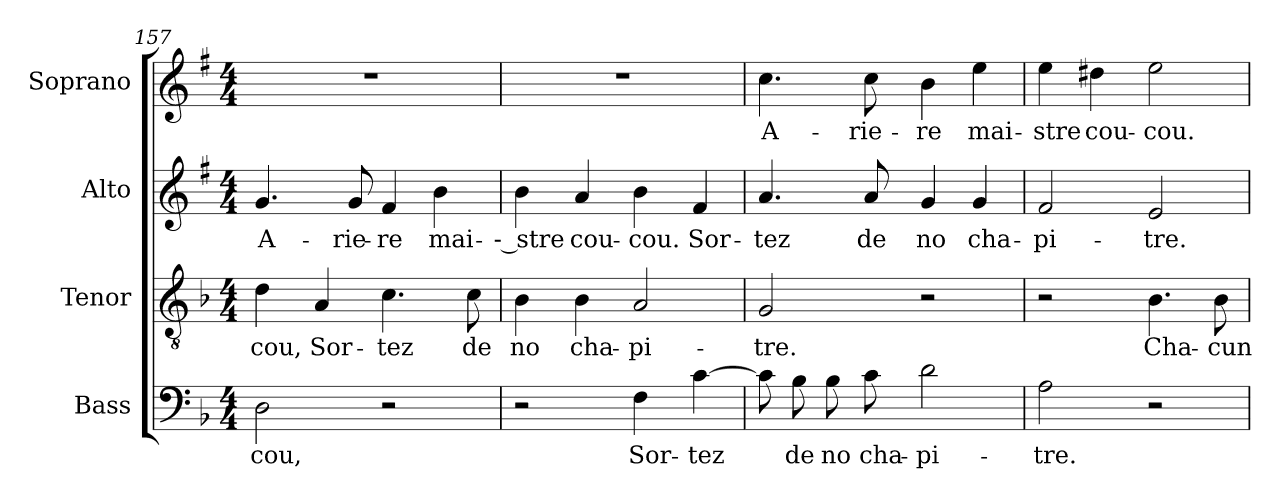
**kern	**text	**kern	**text	**kern	**text	**kern	**text
*part4	*part4	*part3	*part3	*part2	*part2	*part1	*part1
*staff4	*staff4	*staff3	*staff3	*staff2	*staff2	*staff1	*staff1
*I"Bass	*	*I"Tenor	*	*I"Alto	*	*I"Soprano	*
*I'Bass	*	*I'Tenor	*	*I'Alto	*	*I'Soprano	*
*clefF4	*	*clefGv2	*	*clefG2	*	*clefG2	*
*	*	*	*	*ITrd1c2	*	*ITrd1c2	*
*k[b-]	*	*k[b-]	*	*k[b-]	*	*k[b-]	*
*d:	*	*d:	*	*d:	*	*d:	*
*M4/4	*	*M4/4	*	*M4/4	*	*M4/4	*
=157	=157	=157	=157	=157	=157	=157	=157
!	!LO:LY:b:color=#000000	!	!	!	!	!	!
!	!	!	!LO:LY:b:color=#000000	!	!	!	!
!	!	!	!	!	!LO:LY:b:color=#000000	!	!
2Di\	-cou,	4di\	-cou,	4.fi/	A-	1r	.
!	!	!	!LO:LY:b:color=#000000	!	!	!	!
.	.	4Ai/	Sor-	.	.	.	.
!	!	!	!	!	!LO:LY:b:color=#000000	!	!
.	.	.	.	8fi/	-rie-	.	.
!	!	!	!LO:LY:b:color=#000000	!	!	!	!
!	!	!	!	!	!LO:LY:b:color=#000000	!	!
2r	.	4.ci\	-tez	4ei/	-re	.	.
!	!	!	!	!	!LO:LY:b:color=#000000	!	!
.	.	.	.	4ai\	mai-	.	.
!	!	!	!LO:LY:b:color=#000000	!	!	!	!
.	.	8ci\	de	.	.	.	.
!!LO:PB:g=z
=158	=158	=158	=158	=158	=158	=158	=158
!	!	!	!LO:LY:b:color=#000000	!	!	!	!
!	!	!	!	!	!LO:LY:b:color=#000000	!	!
2r	.	4B-i\	no	4ai\	-- stre	1r	.
!	!	!	!LO:LY:b:color=#000000	!	!	!	!
!	!	!	!	!	!LO:LY:b:color=#000000	!	!
.	.	4B-i\	cha-	4gi/	cou-	.	.
!	!LO:LY:b:color=#000000	!	!	!	!	!	!
!	!	!	!LO:LY:b:color=#000000	!	!	!	!
!	!	!	!	!	!LO:LY:b:color=#000000	!	!
4Fi\	Sor-	2Ai/	-pi-	4ai\	-cou.	.	.
!	!LO:LY:b:color=#000000	!	!	!	!	!	!
!	!	!	!	!	!LO:LY:b:color=#000000	!	!
[4ci\	-tez	.	.	4ei/	Sor-	.	.
=159	=159	=159	=159	=159	=159	=159	=159
!	!	!	!LO:LY:b:color=#000000	!	!	!	!
!	!	!	!	!	!LO:LY:b:color=#000000	!	!
!	!	!	!	!	!	!	!LO:LY:b:color=#000000
8ci\]	.	2Gi/	-tre.	4.gi/	-tez	4.b-i\	A-
!	!LO:LY:b:color=#000000	!	!	!	!	!	!
8B-i\	de	.	.	.	.	.	.
!	!LO:LY:b:color=#000000	!	!	!	!	!	!
8B-i\	no	.	.	.	.	.	.
!	!LO:LY:b:color=#000000	!	!	!	!	!	!
!	!	!	!	!	!LO:LY:b:color=#000000	!	!
!	!	!	!	!	!	!	!LO:LY:b:color=#000000
8ci\	cha-	.	.	8gi/	de	8b-i\	-rie-
!	!LO:LY:b:color=#000000	!	!	!	!	!	!
!	!	!	!	!	!LO:LY:b:color=#000000	!	!
!	!	!	!	!	!	!	!LO:LY:b:color=#000000
2di\	-pi-	2r	.	4fi/	no	4ai\	-re
!	!	!	!	!	!LO:LY:b:color=#000000	!	!
!	!	!	!	!	!	!	!LO:LY:b:color=#000000
.	.	.	.	4fi/	cha-	4ddi\	mai-
=160	=160	=160	=160	=160	=160	=160	=160
!	!LO:LY:b:color=#000000	!	!	!	!	!	!
!	!	!	!	!	!LO:LY:b:color=#000000	!	!
!	!	!	!	!	!	!	!LO:LY:b:color=#000000
2Ai\	-tre.	2r	.	2ei/	-pi-	4ddi\	-stre
!	!	!	!	!	!	!	!LO:LY:b:color=#000000
.	.	.	.	.	.	4cc#Xi\	cou-
!	!	!	!LO:LY:b:color=#000000	!	!	!	!
!	!	!	!	!	!LO:LY:b:color=#000000	!	!
!	!	!	!	!	!	!	!LO:LY:b:color=#000000
2r	.	4.B-i\	Cha-	2di/	-tre.	2ddi\	-cou.
!	!	!	!LO:LY:b:color=#000000	!	!	!	!
.	.	8B-i\	-cun	.	.	.	.
=	=	=	=	=	=	=	=
*-	*-	*-	*-	*-	*-	*-	*-
